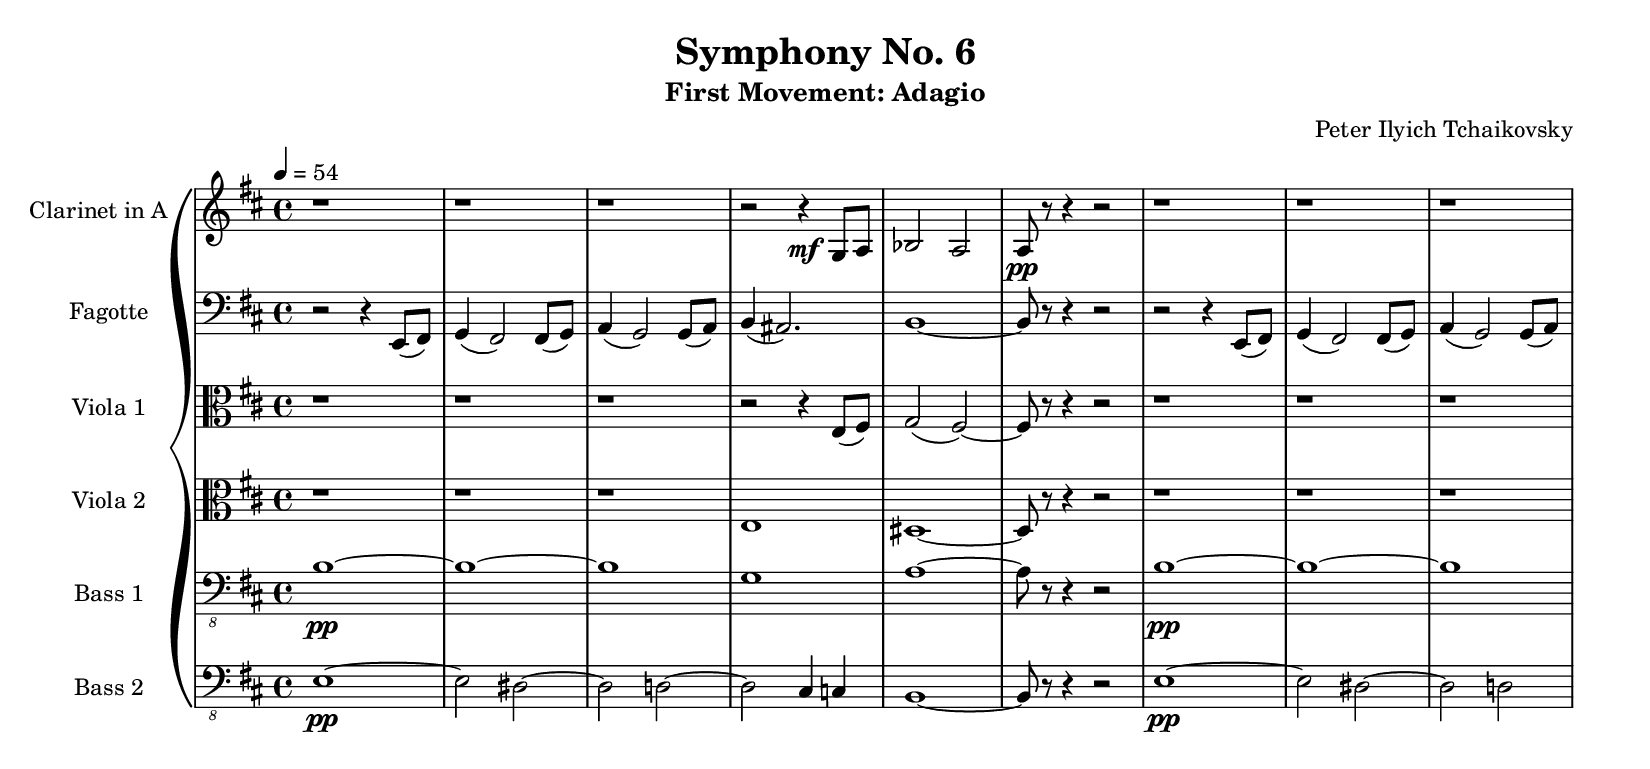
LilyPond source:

\version "2.24.0"

\paper {
  #(set-paper-size "tabloid")
}

global = {
  \time 4/4
  \tempo 4 = 54
  \key b \minor
}

\header {
  title = "Symphony No. 6"
  subtitle = "First Movement: Adagio"
  composer = "Peter Ilyich Tchaikovsky"
}

\score {
  \new GrandStaff <<

    \new Staff \with { instrumentName = "Clarinet in A" } <<
      \set Staff.midiInstrument = "clarinet"
      \global
      \transpose a c {
        \relative c' {
          \clef treble
              r1 | r1 | r1      | 
    r2 r4 \mf  e8 fis |
    g2 fis2           |
    fis8 \pp r8 r4 r2 |
    r1 |
    r1 |
    r1

        }
      }
    >>

    \new Staff \with { instrumentName = "Fagotte" } <<
      \set Staff.midiInstrument = "bassoon"
        \relative c, { 
        \global
        \clef bass
            r2 r4         e8 (fis) | % 1 
    g4 (fis2)    fis8 (g8) | % 2
    a4 (g2)      g8 (a8)   | % 3
    b4           (ais2.)   | % 4
    b1 ~                   | % 5
    b8          r8 r4 r2   | % 6
    r2 r4       e,8 (fis)  | % 7
    g4 (fis2)   fis8 (g8)  | % 8
    a4 (g2)     g8 (a)     | % 9

      }
    >>

    \new Staff \with { instrumentName = "Viola 1" } <<
      \set Staff.midiInstrument = "viola"
      \relative c {
        \clef alto
        \global
                r1              |
        r1              |
        r1              |
        r2 r4 e8 (fis)  |
        g2   (fis) ~    |
        fis8 r8 r4 r2   |
        r1              |
        r1              |
        r1
        
      }
    >>
    
    \new Staff \with { instrumentName = "Viola 2" } <<
      \set Staff.midiInstrument = "viola"
      \relative c {
        \clef alto
        \global
                r1              |
        r1              |
        r1              |
        e1              |
        dis1 ~          |
        dis8 r8 r4 r2   |
        r1              |
        r1              |
        r1

      }
    >>

    \new Staff \with { instrumentName = "Bass 1" } <<
      \set Staff.midiInstrument = "contrabass"
        \relative c {
          \clef "bass_8"
          \global
                    b1 \pp ~    |
          b ~         |
          b           |
          g           |
          a  ~        |
          a8 r8 r4 r2 |
          b1 \pp ~    |
          b ~         |
          b           |

        }
    >>
    
    \new Staff \with { instrumentName = "Bass 2" } <<
      \set Staff.midiInstrument = "contrabass"
      \transpose c c, {
        \relative c {
          \clef "bass_8"
          \global
          
                    e1 \pp ~     |
          e2 dis2 ~    |
          dis2 d2 ~    |
          d2 cis4 c4   |
          b1 ~         |
          b8 r8 r4 r2  |
          e1 \pp ~     |
          e2    dis2 ~ |
          dis2  d ~

        }
      }
    >>
        
  >>
  \layout {}
  \midi {}
}
